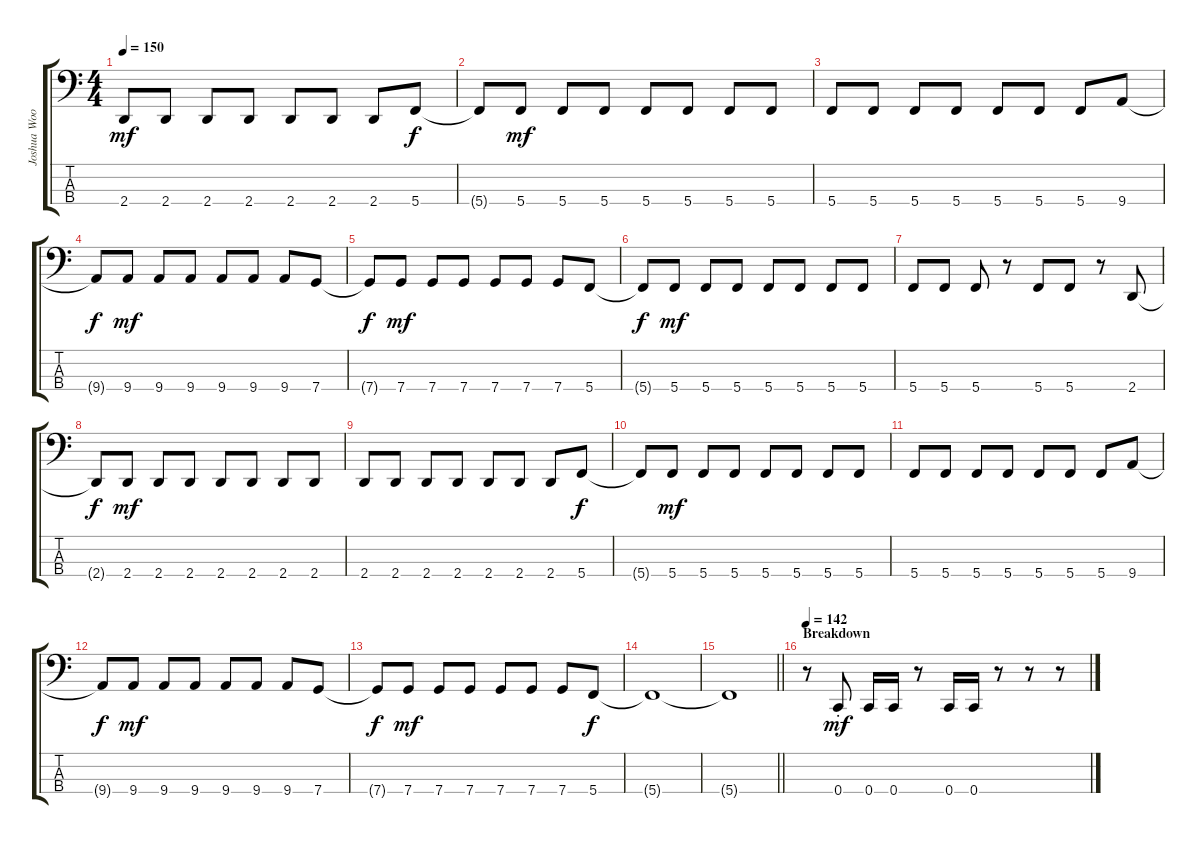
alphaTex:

\track ("Joshua Woodard" "Joshua Woo") {instrument electricbassfinger}
\staff {score tabs}
\tuning (F2 C2 G1 C1) {hide}
\ts (4 4)
\tempo 150
\clef f4
\ks c
2.4.8{dy mf} 2.4.8 2.4.8 2.4.8 2.4.8 2.4.8 2.4.8 5.4.8{dy f} |
5.4{t}.8 5.4.8{dy mf} 5.4.8 5.4.8 5.4.8 5.4.8 5.4.8 5.4.8 |
5.4.8 5.4.8 5.4.8 5.4.8 5.4.8 5.4.8 5.4.8 9.4.8 |
9.4{t}.8{dy f} 9.4.8{dy mf} 9.4.8 9.4.8 9.4.8 9.4.8 9.4.8 7.4.8 |
7.4{t}.8{dy f} 7.4.8{dy mf} 7.4.8 7.4.8 7.4.8 7.4.8 7.4.8 5.4.8 |
5.4{t}.8{dy f} 5.4.8{dy mf} 5.4.8 5.4.8 5.4.8 5.4.8 5.4.8 5.4.8 |
5.4.8 5.4.8 5.4.8 r.8 5.4.8 5.4.8 r.8 2.4.8 |
2.4{t}.8{dy f} 2.4.8{dy mf} 2.4.8 2.4.8 2.4.8 2.4.8 2.4.8 2.4.8 |
2.4.8 2.4.8 2.4.8 2.4.8 2.4.8 2.4.8 2.4.8 5.4.8{dy f} |
5.4{t}.8 5.4.8{dy mf} 5.4.8 5.4.8 5.4.8 5.4.8 5.4.8 5.4.8 |
5.4.8 5.4.8 5.4.8 5.4.8 5.4.8 5.4.8 5.4.8 9.4.8 |
9.4{t}.8{dy f} 9.4.8{dy mf} 9.4.8 9.4.8 9.4.8 9.4.8 9.4.8 7.4.8 |
7.4{t}.8{dy f} 7.4.8{dy mf} 7.4.8 7.4.8 7.4.8 7.4.8 7.4.8 5.4.8{dy f} |
5.4{t}.1 |
\barLineRight lightlight
5.4{t}.1 |
\section ("" "Breakdown")
\tempo 142
r.8 0.4{st}.8{dy mf} 0.4.16 0.4.16 r.8 0.4.16 0.4.16 r.8 r.8 r.8
